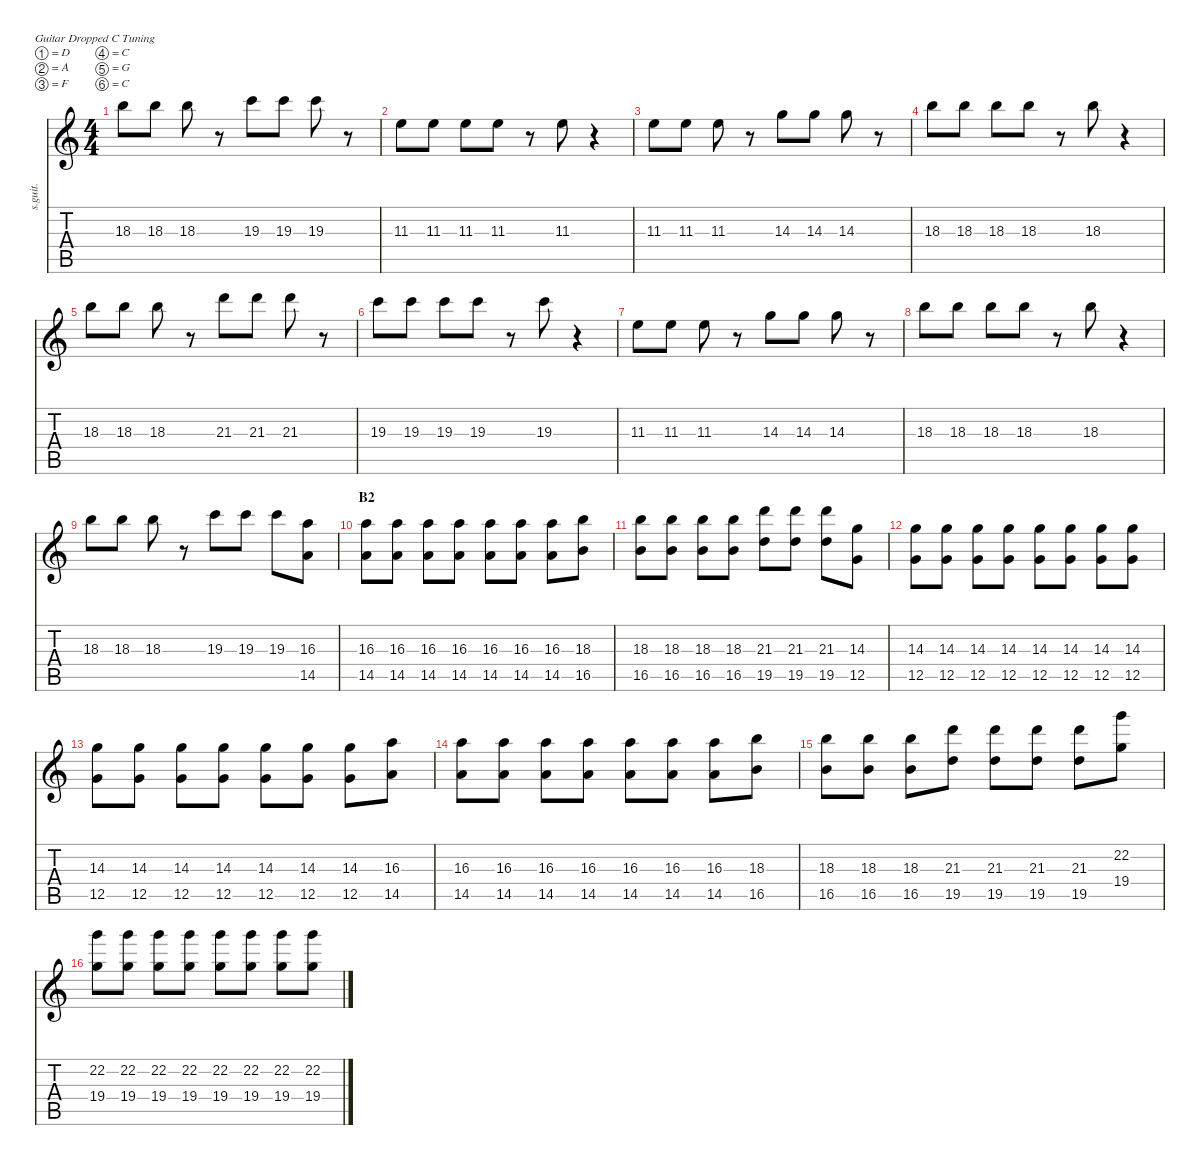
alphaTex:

\defaultSystemsLayout 4
\hideDynamics
\bracketExtendMode nobrackets
\track ("Add Guitar" "s.guit.") {instrument electricguitarjazz}
\staff {score tabs}
\tuning (D4 A3 F3 C3 G2 C2)
\ts (4 4)
\tempo (170 hide)
\clef g2
\ks c
18.3.8{lyrics (0 "") lyrics (1 "") lyrics (2 "") lyrics (3 "") lyrics (4 "") dy fff} 18.3.8{lyrics (0 "") lyrics (1 "") lyrics (2 "") lyrics (3 "") lyrics (4 "")} 18.3.8{lyrics (0 "") lyrics (1 "") lyrics (2 "") lyrics (3 "") lyrics (4 "")} r.8 19.3.8{lyrics (0 "") lyrics (1 "") lyrics (2 "") lyrics (3 "") lyrics (4 "")} 19.3.8{lyrics (0 "") lyrics (1 "") lyrics (2 "") lyrics (3 "") lyrics (4 "")} 19.3.8{lyrics (0 "") lyrics (1 "") lyrics (2 "") lyrics (3 "") lyrics (4 "")} r.8 |
11.3.8{lyrics (0 "") lyrics (1 "") lyrics (2 "") lyrics (3 "") lyrics (4 "")} 11.3.8{lyrics (0 "") lyrics (1 "") lyrics (2 "") lyrics (3 "") lyrics (4 "")} 11.3.8{lyrics (0 "") lyrics (1 "") lyrics (2 "") lyrics (3 "") lyrics (4 "")} 11.3.8{lyrics (0 "") lyrics (1 "") lyrics (2 "") lyrics (3 "") lyrics (4 "")} r.8 11.3.8{lyrics (0 "") lyrics (1 "") lyrics (2 "") lyrics (3 "") lyrics (4 "")} r.4 |
11.3.8{lyrics (0 "") lyrics (1 "") lyrics (2 "") lyrics (3 "") lyrics (4 "")} 11.3.8{lyrics (0 "") lyrics (1 "") lyrics (2 "") lyrics (3 "") lyrics (4 "")} 11.3.8{lyrics (0 "") lyrics (1 "") lyrics (2 "") lyrics (3 "") lyrics (4 "")} r.8 14.3.8{lyrics (0 "") lyrics (1 "") lyrics (2 "") lyrics (3 "") lyrics (4 "")} 14.3.8{lyrics (0 "") lyrics (1 "") lyrics (2 "") lyrics (3 "") lyrics (4 "")} 14.3.8{lyrics (0 "") lyrics (1 "") lyrics (2 "") lyrics (3 "") lyrics (4 "")} r.8 |
18.3.8{lyrics (0 "") lyrics (1 "") lyrics (2 "") lyrics (3 "") lyrics (4 "")} 18.3.8{lyrics (0 "") lyrics (1 "") lyrics (2 "") lyrics (3 "") lyrics (4 "")} 18.3.8{lyrics (0 "") lyrics (1 "") lyrics (2 "") lyrics (3 "") lyrics (4 "")} 18.3.8{lyrics (0 "") lyrics (1 "") lyrics (2 "") lyrics (3 "") lyrics (4 "")} r.8 18.3.8{lyrics (0 "") lyrics (1 "") lyrics (2 "") lyrics (3 "") lyrics (4 "")} r.4 |
18.3.8{lyrics (0 "") lyrics (1 "") lyrics (2 "") lyrics (3 "") lyrics (4 "")} 18.3.8{lyrics (0 "") lyrics (1 "") lyrics (2 "") lyrics (3 "") lyrics (4 "")} 18.3.8{lyrics (0 "") lyrics (1 "") lyrics (2 "") lyrics (3 "") lyrics (4 "")} r.8 21.3.8{lyrics (0 "") lyrics (1 "") lyrics (2 "") lyrics (3 "") lyrics (4 "")} 21.3.8{lyrics (0 "") lyrics (1 "") lyrics (2 "") lyrics (3 "") lyrics (4 "")} 21.3.8{lyrics (0 "") lyrics (1 "") lyrics (2 "") lyrics (3 "") lyrics (4 "")} r.8 |
19.3.8{lyrics (0 "") lyrics (1 "") lyrics (2 "") lyrics (3 "") lyrics (4 "")} 19.3.8{lyrics (0 "") lyrics (1 "") lyrics (2 "") lyrics (3 "") lyrics (4 "")} 19.3.8{lyrics (0 "") lyrics (1 "") lyrics (2 "") lyrics (3 "") lyrics (4 "")} 19.3.8{lyrics (0 "") lyrics (1 "") lyrics (2 "") lyrics (3 "") lyrics (4 "")} r.8 19.3.8{lyrics (0 "") lyrics (1 "") lyrics (2 "") lyrics (3 "") lyrics (4 "")} r.4 |
11.3.8{lyrics (0 "") lyrics (1 "") lyrics (2 "") lyrics (3 "") lyrics (4 "")} 11.3.8{lyrics (0 "") lyrics (1 "") lyrics (2 "") lyrics (3 "") lyrics (4 "")} 11.3.8{lyrics (0 "") lyrics (1 "") lyrics (2 "") lyrics (3 "") lyrics (4 "")} r.8 14.3.8{lyrics (0 "") lyrics (1 "") lyrics (2 "") lyrics (3 "") lyrics (4 "")} 14.3.8{lyrics (0 "") lyrics (1 "") lyrics (2 "") lyrics (3 "") lyrics (4 "")} 14.3.8{lyrics (0 "") lyrics (1 "") lyrics (2 "") lyrics (3 "") lyrics (4 "")} r.8 |
18.3.8{lyrics (0 "") lyrics (1 "") lyrics (2 "") lyrics (3 "") lyrics (4 "")} 18.3.8{lyrics (0 "") lyrics (1 "") lyrics (2 "") lyrics (3 "") lyrics (4 "")} 18.3.8{lyrics (0 "") lyrics (1 "") lyrics (2 "") lyrics (3 "") lyrics (4 "")} 18.3.8{lyrics (0 "") lyrics (1 "") lyrics (2 "") lyrics (3 "") lyrics (4 "")} r.8 18.3.8{lyrics (0 "") lyrics (1 "") lyrics (2 "") lyrics (3 "") lyrics (4 "")} r.4 |
18.3.8{lyrics (0 "") lyrics (1 "") lyrics (2 "") lyrics (3 "") lyrics (4 "")} 18.3.8{lyrics (0 "") lyrics (1 "") lyrics (2 "") lyrics (3 "") lyrics (4 "")} 18.3.8{lyrics (0 "") lyrics (1 "") lyrics (2 "") lyrics (3 "") lyrics (4 "")} r.8 19.3.8{lyrics (0 "") lyrics (1 "") lyrics (2 "") lyrics (3 "") lyrics (4 "")} 19.3.8{lyrics (0 "") lyrics (1 "") lyrics (2 "") lyrics (3 "") lyrics (4 "")} 19.3.8{lyrics (0 "") lyrics (1 "") lyrics (2 "") lyrics (3 "") lyrics (4 "")} (16.3 14.5).8{lyrics (0 "") lyrics (1 "") lyrics (2 "") lyrics (3 "") lyrics (4 "")} |
\section ("" "B2")
(16.3 14.5).8{lyrics (0 "") lyrics (1 "") lyrics (2 "") lyrics (3 "") lyrics (4 "")} (16.3 14.5).8{lyrics (0 "") lyrics (1 "") lyrics (2 "") lyrics (3 "") lyrics (4 "")} (16.3 14.5).8{lyrics (0 "") lyrics (1 "") lyrics (2 "") lyrics (3 "") lyrics (4 "")} (16.3 14.5).8{lyrics (0 "") lyrics (1 "") lyrics (2 "") lyrics (3 "") lyrics (4 "")} (16.3 14.5).8{lyrics (0 "") lyrics (1 "") lyrics (2 "") lyrics (3 "") lyrics (4 "")} (16.3 14.5).8{lyrics (0 "") lyrics (1 "") lyrics (2 "") lyrics (3 "") lyrics (4 "")} (16.3 14.5).8{lyrics (0 "") lyrics (1 "") lyrics (2 "") lyrics (3 "") lyrics (4 "")} (18.3 16.5).8{lyrics (0 "") lyrics (1 "") lyrics (2 "") lyrics (3 "") lyrics (4 "")} |
(18.3 16.5).8{lyrics (0 "") lyrics (1 "") lyrics (2 "") lyrics (3 "") lyrics (4 "")} (18.3 16.5).8{lyrics (0 "") lyrics (1 "") lyrics (2 "") lyrics (3 "") lyrics (4 "")} (18.3 16.5).8{lyrics (0 "") lyrics (1 "") lyrics (2 "") lyrics (3 "") lyrics (4 "")} (18.3 16.5).8{lyrics (0 "") lyrics (1 "") lyrics (2 "") lyrics (3 "") lyrics (4 "")} (21.3 19.5).8{lyrics (0 "") lyrics (1 "") lyrics (2 "") lyrics (3 "") lyrics (4 "")} (21.3 19.5).8{lyrics (0 "") lyrics (1 "") lyrics (2 "") lyrics (3 "") lyrics (4 "")} (21.3 19.5).8{lyrics (0 "") lyrics (1 "") lyrics (2 "") lyrics (3 "") lyrics (4 "")} (14.3 12.5).8{lyrics (0 "") lyrics (1 "") lyrics (2 "") lyrics (3 "") lyrics (4 "")} |
(14.3 12.5).8{lyrics (0 "") lyrics (1 "") lyrics (2 "") lyrics (3 "") lyrics (4 "")} (14.3 12.5).8{lyrics (0 "") lyrics (1 "") lyrics (2 "") lyrics (3 "") lyrics (4 "")} (14.3 12.5).8{lyrics (0 "") lyrics (1 "") lyrics (2 "") lyrics (3 "") lyrics (4 "")} (14.3 12.5).8{lyrics (0 "") lyrics (1 "") lyrics (2 "") lyrics (3 "") lyrics (4 "")} (14.3 12.5).8{lyrics (0 "") lyrics (1 "") lyrics (2 "") lyrics (3 "") lyrics (4 "")} (14.3 12.5).8{lyrics (0 "") lyrics (1 "") lyrics (2 "") lyrics (3 "") lyrics (4 "")} (14.3 12.5).8{lyrics (0 "") lyrics (1 "") lyrics (2 "") lyrics (3 "") lyrics (4 "")} (14.3 12.5).8{lyrics (0 "") lyrics (1 "") lyrics (2 "") lyrics (3 "") lyrics (4 "")} |
(14.3 12.5).8{lyrics (0 "") lyrics (1 "") lyrics (2 "") lyrics (3 "") lyrics (4 "")} (14.3 12.5).8{lyrics (0 "") lyrics (1 "") lyrics (2 "") lyrics (3 "") lyrics (4 "")} (14.3 12.5).8{lyrics (0 "") lyrics (1 "") lyrics (2 "") lyrics (3 "") lyrics (4 "")} (14.3 12.5).8{lyrics (0 "") lyrics (1 "") lyrics (2 "") lyrics (3 "") lyrics (4 "")} (14.3 12.5).8{lyrics (0 "") lyrics (1 "") lyrics (2 "") lyrics (3 "") lyrics (4 "")} (14.3 12.5).8{lyrics (0 "") lyrics (1 "") lyrics (2 "") lyrics (3 "") lyrics (4 "")} (14.3 12.5).8{lyrics (0 "") lyrics (1 "") lyrics (2 "") lyrics (3 "") lyrics (4 "")} (16.3 14.5).8{lyrics (0 "") lyrics (1 "") lyrics (2 "") lyrics (3 "") lyrics (4 "")} |
(16.3 14.5).8{lyrics (0 "") lyrics (1 "") lyrics (2 "") lyrics (3 "") lyrics (4 "")} (16.3 14.5).8{lyrics (0 "") lyrics (1 "") lyrics (2 "") lyrics (3 "") lyrics (4 "")} (16.3 14.5).8{lyrics (0 "") lyrics (1 "") lyrics (2 "") lyrics (3 "") lyrics (4 "")} (16.3 14.5).8{lyrics (0 "") lyrics (1 "") lyrics (2 "") lyrics (3 "") lyrics (4 "")} (16.3 14.5).8{lyrics (0 "") lyrics (1 "") lyrics (2 "") lyrics (3 "") lyrics (4 "")} (16.3 14.5).8{lyrics (0 "") lyrics (1 "") lyrics (2 "") lyrics (3 "") lyrics (4 "")} (16.3 14.5).8{lyrics (0 "") lyrics (1 "") lyrics (2 "") lyrics (3 "") lyrics (4 "")} (18.3 16.5).8{lyrics (0 "") lyrics (1 "") lyrics (2 "") lyrics (3 "") lyrics (4 "")} |
(18.3 16.5).8{lyrics (0 "") lyrics (1 "") lyrics (2 "") lyrics (3 "") lyrics (4 "")} (18.3 16.5).8{lyrics (0 "") lyrics (1 "") lyrics (2 "") lyrics (3 "") lyrics (4 "")} (18.3 16.5).8{lyrics (0 "") lyrics (1 "") lyrics (2 "") lyrics (3 "") lyrics (4 "")} (21.3 19.5).8{lyrics (0 "") lyrics (1 "") lyrics (2 "") lyrics (3 "") lyrics (4 "")} (21.3 19.5).8{lyrics (0 "") lyrics (1 "") lyrics (2 "") lyrics (3 "") lyrics (4 "")} (21.3 19.5).8{lyrics (0 "") lyrics (1 "") lyrics (2 "") lyrics (3 "") lyrics (4 "")} (21.3 19.5).8{lyrics (0 "") lyrics (1 "") lyrics (2 "") lyrics (3 "") lyrics (4 "")} (22.2 19.4).8{lyrics (0 "") lyrics (1 "") lyrics (2 "") lyrics (3 "") lyrics (4 "")} |
(22.2 19.4).8{lyrics (0 "") lyrics (1 "") lyrics (2 "") lyrics (3 "") lyrics (4 "")} (22.2 19.4).8{lyrics (0 "") lyrics (1 "") lyrics (2 "") lyrics (3 "") lyrics (4 "")} (22.2 19.4).8{lyrics (0 "") lyrics (1 "") lyrics (2 "") lyrics (3 "") lyrics (4 "")} (22.2 19.4).8{lyrics (0 "") lyrics (1 "") lyrics (2 "") lyrics (3 "") lyrics (4 "")} (22.2 19.4).8{lyrics (0 "") lyrics (1 "") lyrics (2 "") lyrics (3 "") lyrics (4 "")} (22.2 19.4).8{lyrics (0 "") lyrics (1 "") lyrics (2 "") lyrics (3 "") lyrics (4 "")} (22.2 19.4).8{lyrics (0 "") lyrics (1 "") lyrics (2 "") lyrics (3 "") lyrics (4 "")} (22.2 19.4).8{lyrics (0 "") lyrics (1 "") lyrics (2 "") lyrics (3 "") lyrics (4 "")}
